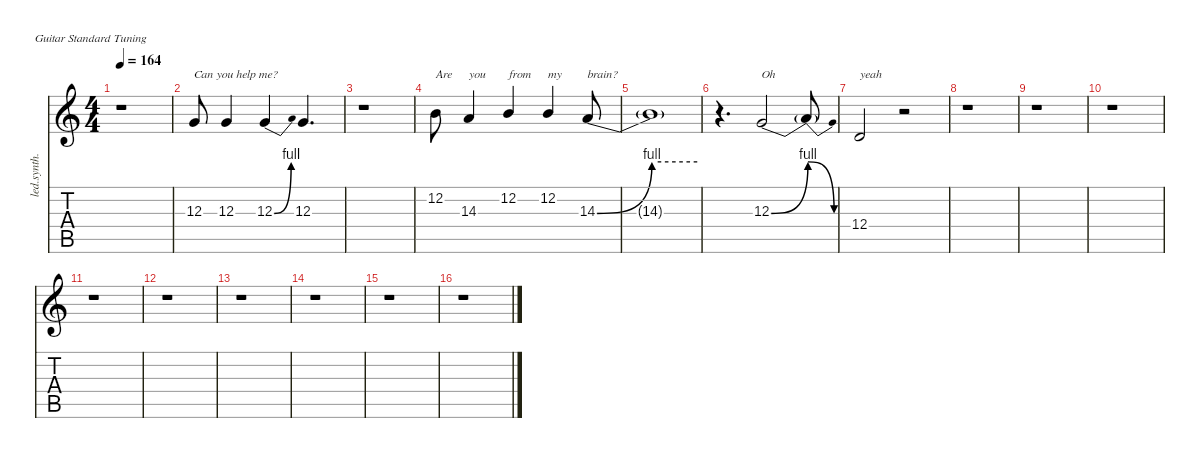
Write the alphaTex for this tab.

\defaultSystemsLayout 4
\hideDynamics
\bracketExtendMode nobrackets
\track ("Ozzy" "led.synth.") {instrument lead6voice}
\staff {score tabs}
\tuning (E4 B3 G3 D3 A2 E2)
\ts (4 4)
\tempo 164
\clef g2
\ks c
r.1{dy f beam Down} |
12.3.8{txt "Can you help me?" beam Up} 12.3.4{beam Up} 12.3{be (bend 0 0 30 4)}.4{beam Up} 12.3.4{d beam Up} |
r.1{beam Down} |
12.2.8{txt "Are" beam Down} 14.3.4{txt "you" beam Up} 12.2.4{txt "from" beam Up} 12.2.4{txt "my" beam Up} 14.3{be (bend 0 0 60 4)}.8{txt "brain?" beam Up} |
14.3{be (hold 0 4 60 4) t}.1{beam Down} |
r.4{d beam Down} 12.3{be (bend 0 0 60 4)}.2{txt "Oh" beam Up} 12.3{be (release 0 4 60 0) t}.8{beam Up} |
12.4.2{txt "yeah" beam Up} r.2{beam Down} |
r.1{beam Down} |
r.1{beam Down} |
r.1{beam Down} |
r.1{beam Down} |
r.1{beam Down} |
r.1{beam Down} |
r.1{beam Down} |
r.1{beam Down} |
r.1{beam Down}
